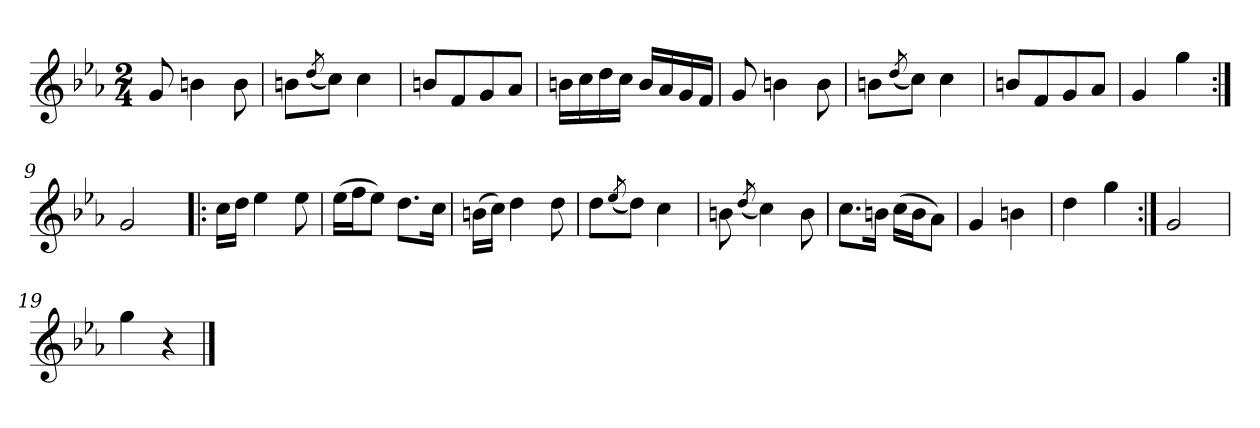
**kern
*part1
*staff1
*clefG2
*k[b-e-a-]
*M2/4
=1
8g
4bn
8b
=2
8bnL
(8qdd/
8ccJ)
4cc
=3
8bnL
8f
8g
8a-J
=4
16bnLL
16cc
16dd
16ccJJ
16bLL
16a-
16g
16fJJ
=5
8g
4bn
8b
=6
8bnL
(8qdd/
8ccJ)
4cc
=7
8bnL
8f
8g
8a-J
=8
4g
4gg
=9:|!
2g
=10!|:
16ccLL
16ddJJ
4ee-
8ee-
=11
(16ee-LL
16ffJ
8ee-J)
8.ddL
16ccJk
=12
(16bnLL
16ccJJ)
4dd
8dd
=13
8ddL
(8qee-/
8ddJ)
4cc
=14
8bn
(8qdd/
4cc)
8b
=15
8.ccL
16bnJk
(16ccLL
16bJ
8a-J)
=16
4g
4bn
=17
4dd
4gg
=18:|!
2g
=19
4gg
4r
==
*-
